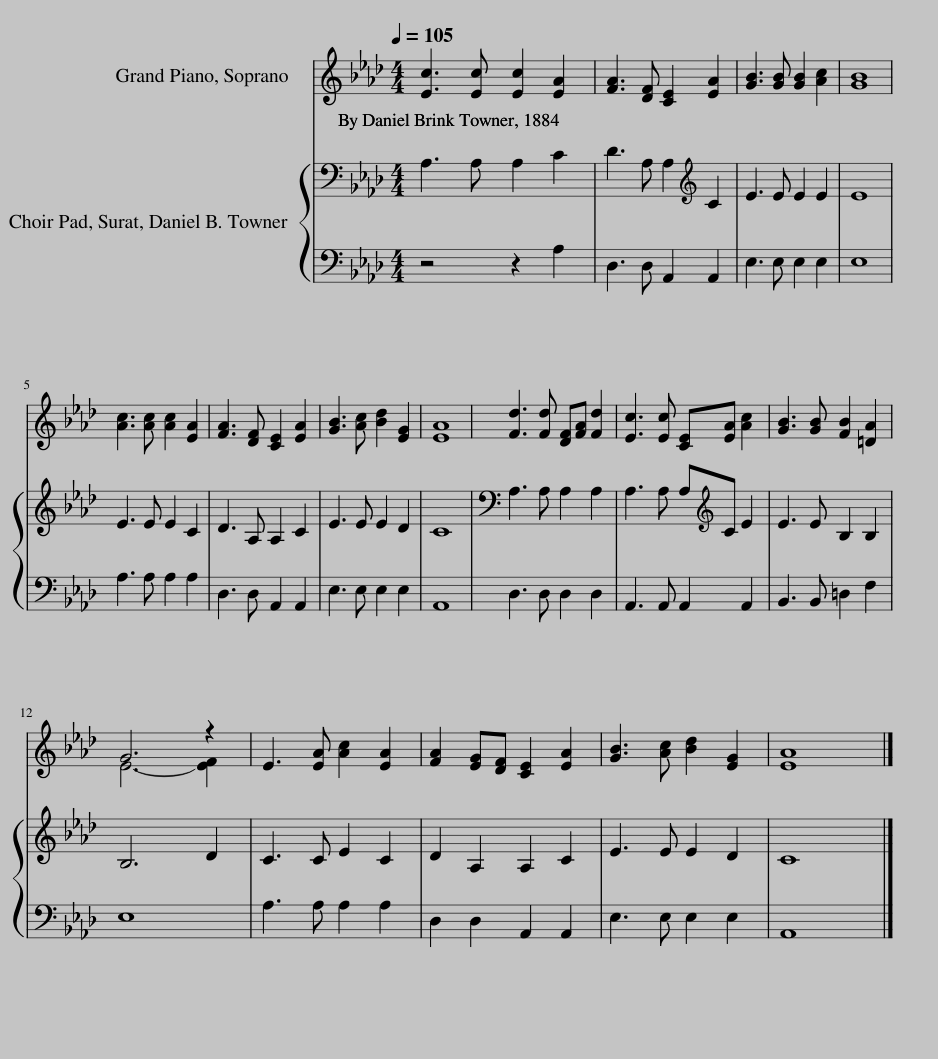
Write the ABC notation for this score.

X:1
%%score ( 1 2 ) { 3 | 4 }
L:1/8
Q:1/4=105
M:4/4
I:linebreak $
K:Ab
V:1 treble
V:2 treble
V:3 bass
V:4 bass
V:1
 [Ec]3 [Ec] [Ec]2 [EA]2 | [FA]3 [DF] [CE]2 [EA]2 | [GB]3 [GB] [GB]2 [Ac]2 | [GB]8 |$ [Ac]3 [Ac] [Ac]2 [EA]2 | %5
 [FA]3 [DF] [CE]2 [EA]2 | [GB]3 [Ac] [Bd]2 [EG]2 | [EA]8 | [Fd]3 [Fd] [DF][FA] [Fd]2 | [Ec]3 [Ec] [CE][EA] [Ac]2 | %10
 [GB]3 [GB] [FB]2 [=DA]2 |$ G6 z2 | E3 [EA] [Ac]2 [EA]2 | [FA]2 [EG][DF] [CE]2 [EA]2 | [GB]3 [Ac] [Bd]2 [EG]2 | %15
 [EA]8 |] %16
V:2
 x8 | x8 | x8 | x8 |$ x8 | %5
 x8 | x8 | x8 | x8 | x8 | %10
 x8 |$ E6- [EF]2 | x8 | x8 | x8 | %15
 x8 |] %16
V:3
 A,3 A, A,2 C2 | D3 A, A,2[K:treble] C2 | E3 E E2 E2 | E8 |$ E3 E E2 C2 | %5
 D3 A, A,2 C2 | E3 E E2 D2 | C8 | A,3 A, A,2 A,2 | A,3 A, A,[K:treble]C E2 | %10
 E3 E B,2 B,2 |$ B,6 D2 | C3 C E2 C2 | D2 A,2 A,2 C2 | E3 E E2 D2 | %15
 C8 |] %16
V:4
 z4 z2 A,2 | D,3 D, A,,2 A,,2 | E,3 E, E,2 E,2 | E,8 |$ A,3 A, A,2 A,2 | %5
 D,3 D, A,,2 A,,2 | E,3 E, E,2 E,2 | A,,8 | D,3 D, D,2 D,2 | A,,3 A,, A,,2 A,,2 | %10
 B,,3 B,, =D,2 F,2 |$ E,8 | A,3 A, A,2 A,2 | D,2 D,2 A,,2 A,,2 | E,3 E, E,2 E,2 | %15
 A,,8 |] %16
